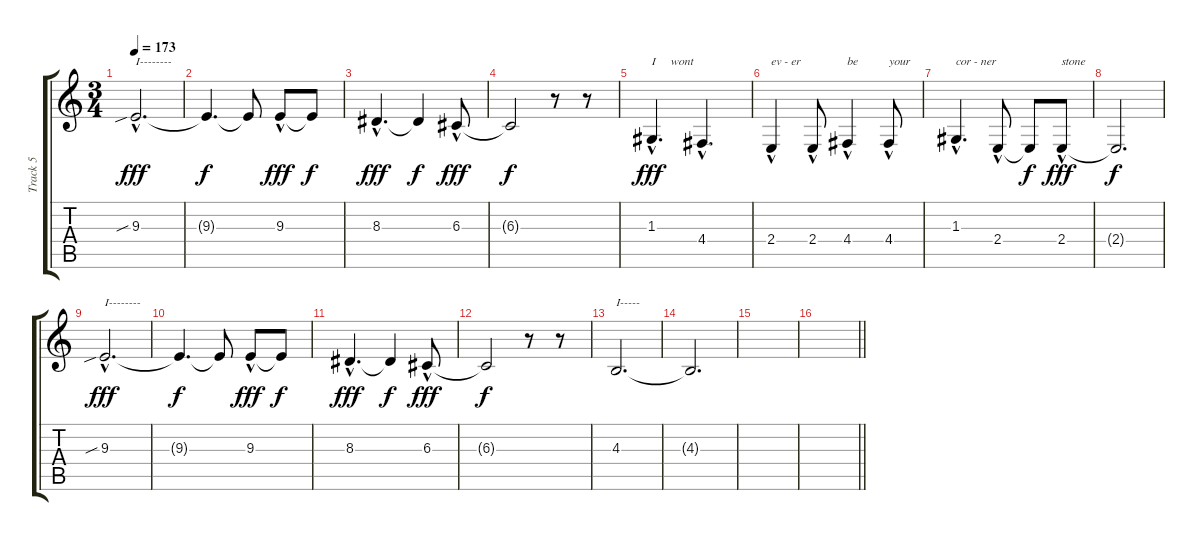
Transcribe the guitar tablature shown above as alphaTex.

\track ("Track 5" "Track 5") {instrument altosax}
\staff {score tabs}
\tuning (E4 B3 G3 D3 A2 E2) {hide}
\ts (3 4)
\tempo 173
\clef g2
\ks c
9.3{sib hac}.2{d txt "I--------" dy fff} |
9.3{t}.4{d dy f} 9.3{t}.8 9.3{hac}.8{dy fff} 9.3{t}.8{dy f} |
8.3{hac}.4{d dy fff} 8.3{t}.4{dy f} 6.3{hac}.8{dy fff} |
6.3{t}.2{dy f} r.8 r.8 |
1.3{hac}.4{d txt "I     wont" dy fff} 4.4{hac}.4{d} |
2.4{hac}.4{txt "ev - er"} 2.4{hac}.8 4.4{hac}.4{txt "be"} 4.4{hac}.8{txt "your"} |
1.3{hac}.4{d txt "cor - ner"} 2.4{hac}.8 2.4{t}.8{dy f} 2.4{hac}.8{txt "stone" dy fff} |
2.4{t}.2{d dy f} |
9.3{sib hac}.2{d txt "I--------" dy fff} |
9.3{t}.4{d dy f} 9.3{t}.8 9.3{hac}.8{dy fff} 9.3{t}.8{dy f} |
8.3{hac}.4{d dy fff} 8.3{t}.4{dy f} 6.3{hac}.8{dy fff} |
6.3{t}.2{dy f} r.8 r.8 |
4.3.2{d txt "I-----"} |
4.3{t}.2{d} |
|
\barLineRight lightlight
